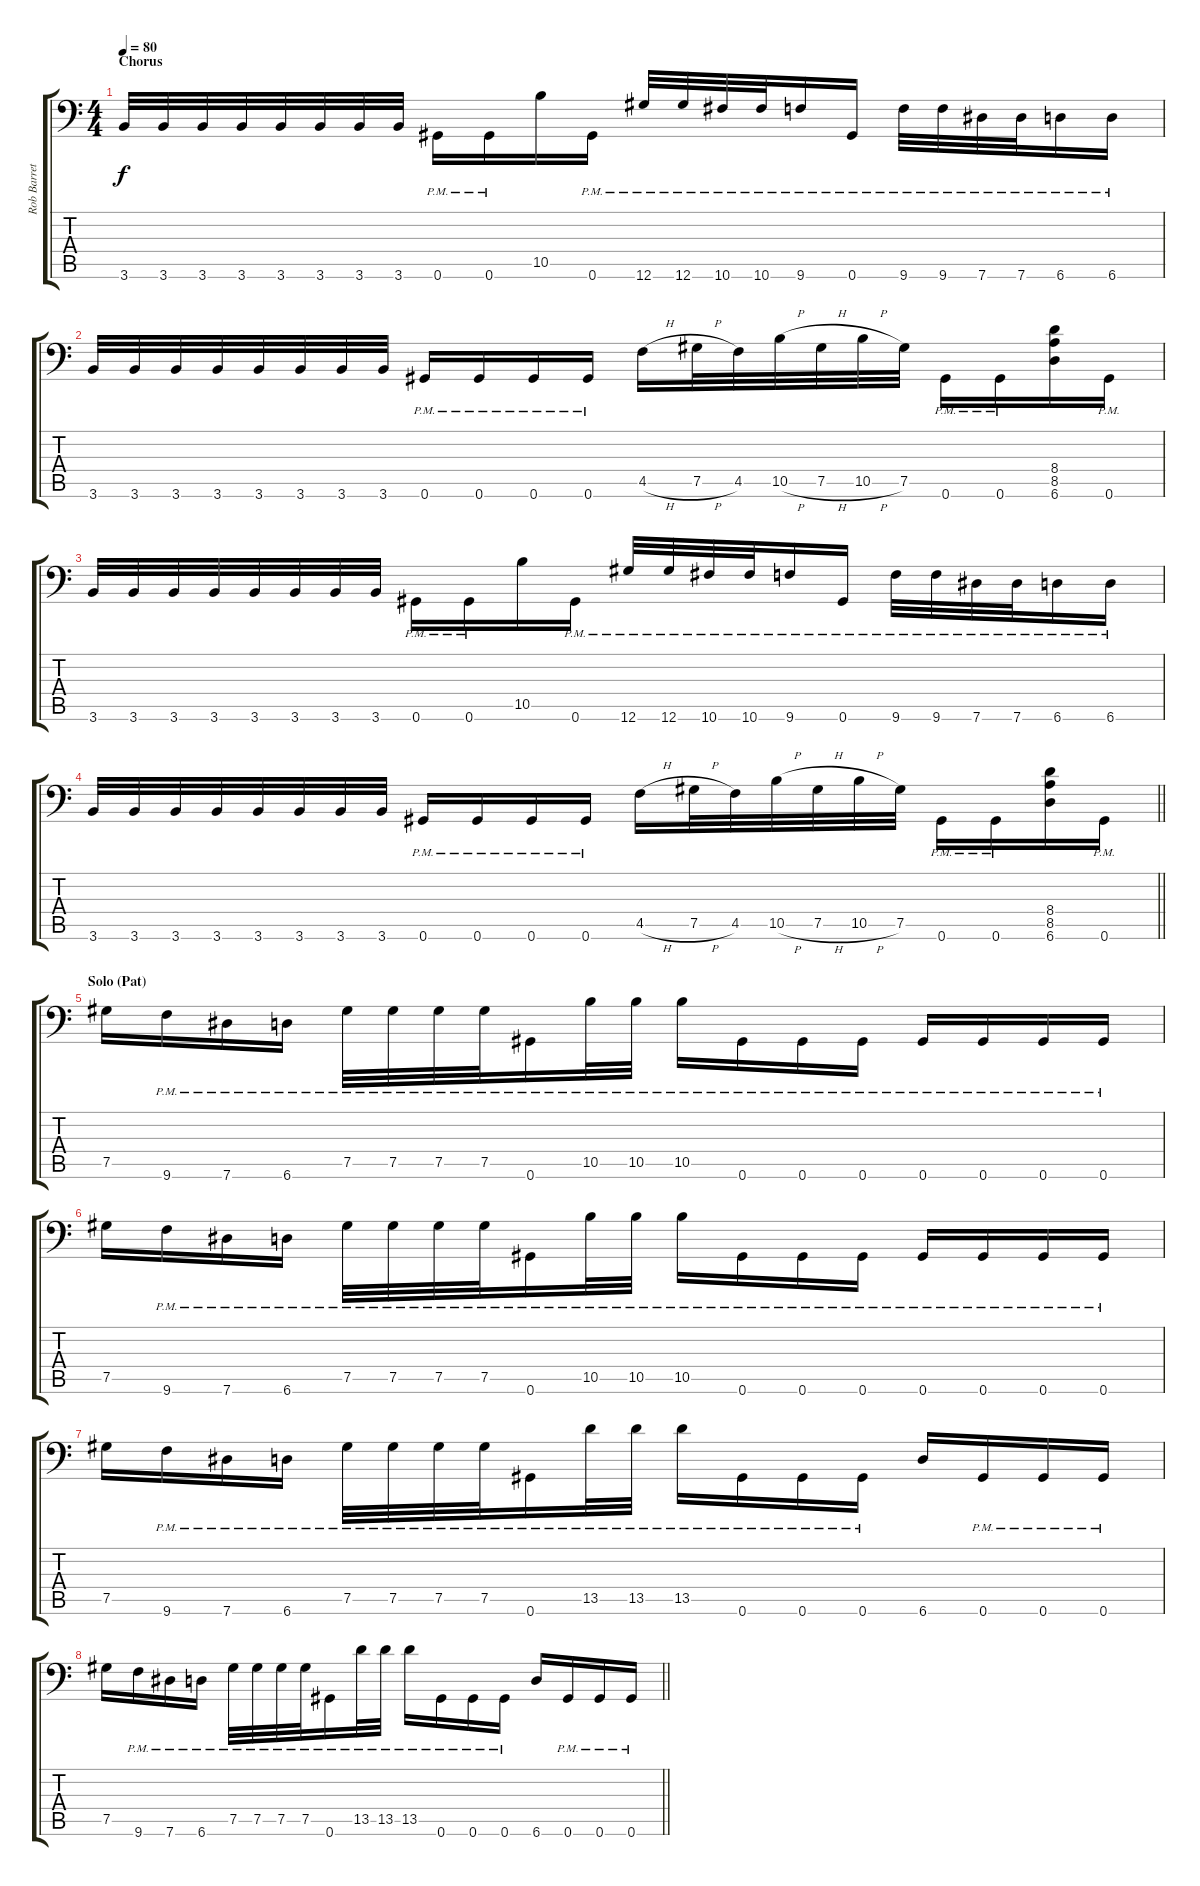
\track ("Rob Barrett" "Rob Barret") {instrument distortionguitar}
\staff {score tabs}
\tuning (Ab3 Eb3 B2 Gb2 Db2 Ab1) {hide}
\ts (4 4)
\section ("" "Chorus")
\tempo 80
\clef f4
\ks c
3.6.32{dy f} 3.6.32 3.6.32 3.6.32 3.6.32 3.6.32 3.6.32 3.6.32 0.6{pm}.16 0.6{pm}.16 10.5.16 0.6{pm}.16 12.6{pm}.32 12.6{pm}.32 10.6{pm}.32 10.6{pm}.32 9.6{pm}.16 0.6{pm}.16 9.6{pm}.32 9.6{pm}.32 7.6{pm}.32 7.6{pm}.32 6.6{pm}.16 6.6{pm}.16 |
3.6.32 3.6.32 3.6.32 3.6.32 3.6.32 3.6.32 3.6.32 3.6.32 0.6{pm}.16 0.6{pm}.16 0.6{pm}.16 0.6{pm}.16 4.5{h}.16 7.5{h}.32 4.5.32 10.5{h}.32 7.5{h}.32 10.5{h}.32 7.5.32 0.6{pm}.16 0.6{pm}.16 (8.4 8.5 6.6).16 0.6{pm}.16 |
3.6.32 3.6.32 3.6.32 3.6.32 3.6.32 3.6.32 3.6.32 3.6.32 0.6{pm}.16 0.6{pm}.16 10.5.16 0.6{pm}.16 12.6{pm}.32 12.6{pm}.32 10.6{pm}.32 10.6{pm}.32 9.6{pm}.16 0.6{pm}.16 9.6{pm}.32 9.6{pm}.32 7.6{pm}.32 7.6{pm}.32 6.6{pm}.16 6.6{pm}.16 |
\barLineRight lightlight
3.6.32 3.6.32 3.6.32 3.6.32 3.6.32 3.6.32 3.6.32 3.6.32 0.6{pm}.16 0.6{pm}.16 0.6{pm}.16 0.6{pm}.16 4.5{h}.16 7.5{h}.32 4.5.32 10.5{h}.32 7.5{h}.32 10.5{h}.32 7.5.32 0.6{pm}.16 0.6{pm}.16 (8.4 8.5 6.6).16 0.6{pm}.16 |
\section ("" "Solo (Pat)")
7.5.16 9.6{pm}.16 7.6{pm}.16 6.6{pm}.16 7.5{pm}.32 7.5{pm}.32 7.5{pm}.32 7.5{pm}.32 0.6{pm}.16 10.5{pm}.32 10.5{pm}.32 10.5{pm}.16 0.6{pm}.16 0.6{pm}.16 0.6{pm}.16 0.6{pm}.16 0.6{pm}.16 0.6{pm}.16 0.6{pm}.16 |
7.5.16 9.6{pm}.16 7.6{pm}.16 6.6{pm}.16 7.5{pm}.32 7.5{pm}.32 7.5{pm}.32 7.5{pm}.32 0.6{pm}.16 10.5{pm}.32 10.5{pm}.32 10.5{pm}.16 0.6{pm}.16 0.6{pm}.16 0.6{pm}.16 0.6{pm}.16 0.6{pm}.16 0.6{pm}.16 0.6{pm}.16 |
7.5.16 9.6{pm}.16 7.6{pm}.16 6.6{pm}.16 7.5{pm}.32 7.5{pm}.32 7.5{pm}.32 7.5{pm}.32 0.6{pm}.16 13.5{pm}.32 13.5{pm}.32 13.5{pm}.16 0.6{pm}.16 0.6{pm}.16 0.6{pm}.16 6.6.16 0.6{pm}.16 0.6{pm}.16 0.6{pm}.16 |
\barLineRight lightlight
7.5.16 9.6{pm}.16 7.6{pm}.16 6.6{pm}.16 7.5{pm}.32 7.5{pm}.32 7.5{pm}.32 7.5{pm}.32 0.6{pm}.16 13.5{pm}.32 13.5{pm}.32 13.5{pm}.16 0.6{pm}.16 0.6{pm}.16 0.6{pm}.16 6.6.16 0.6{pm}.16 0.6{pm}.16 0.6{pm}.16
